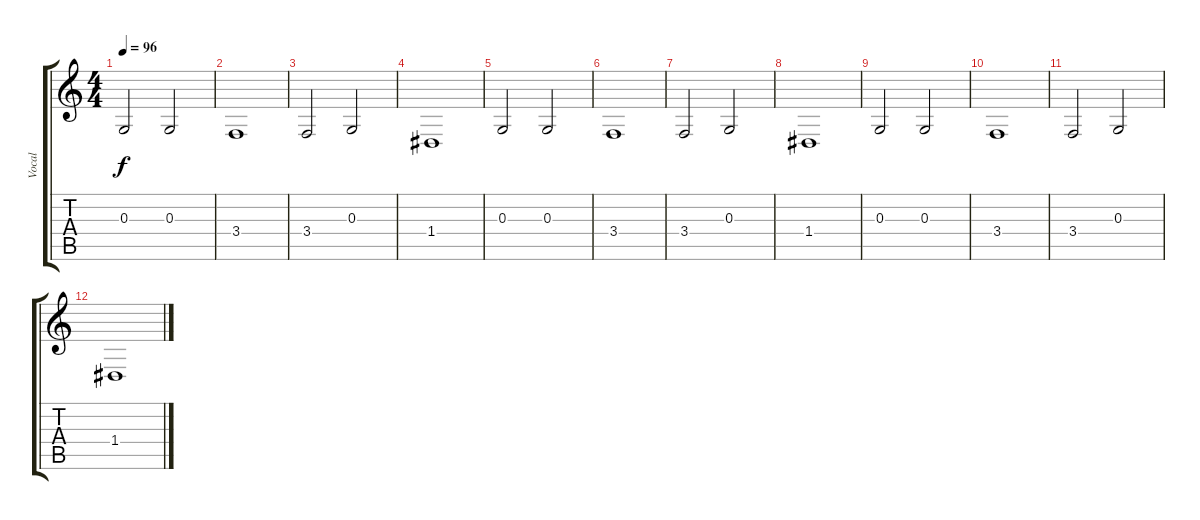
\track ("Vocal" "Vocal") {instrument lead2sawtooth}
\staff {score tabs}
\tuning (E4 B3 G3 D3 A2 E2) {hide}
\ts (4 4)
\tempo 96
\clef g2
\ks c
0.3.2{dy f} 0.3.2 |
3.4.1 |
3.4.2 0.3.2 |
1.4.1 |
0.3.2 0.3.2 |
3.4.1 |
3.4.2 0.3.2 |
1.4.1 |
0.3.2 0.3.2 |
3.4.1 |
3.4.2 0.3.2 |
1.4.1
